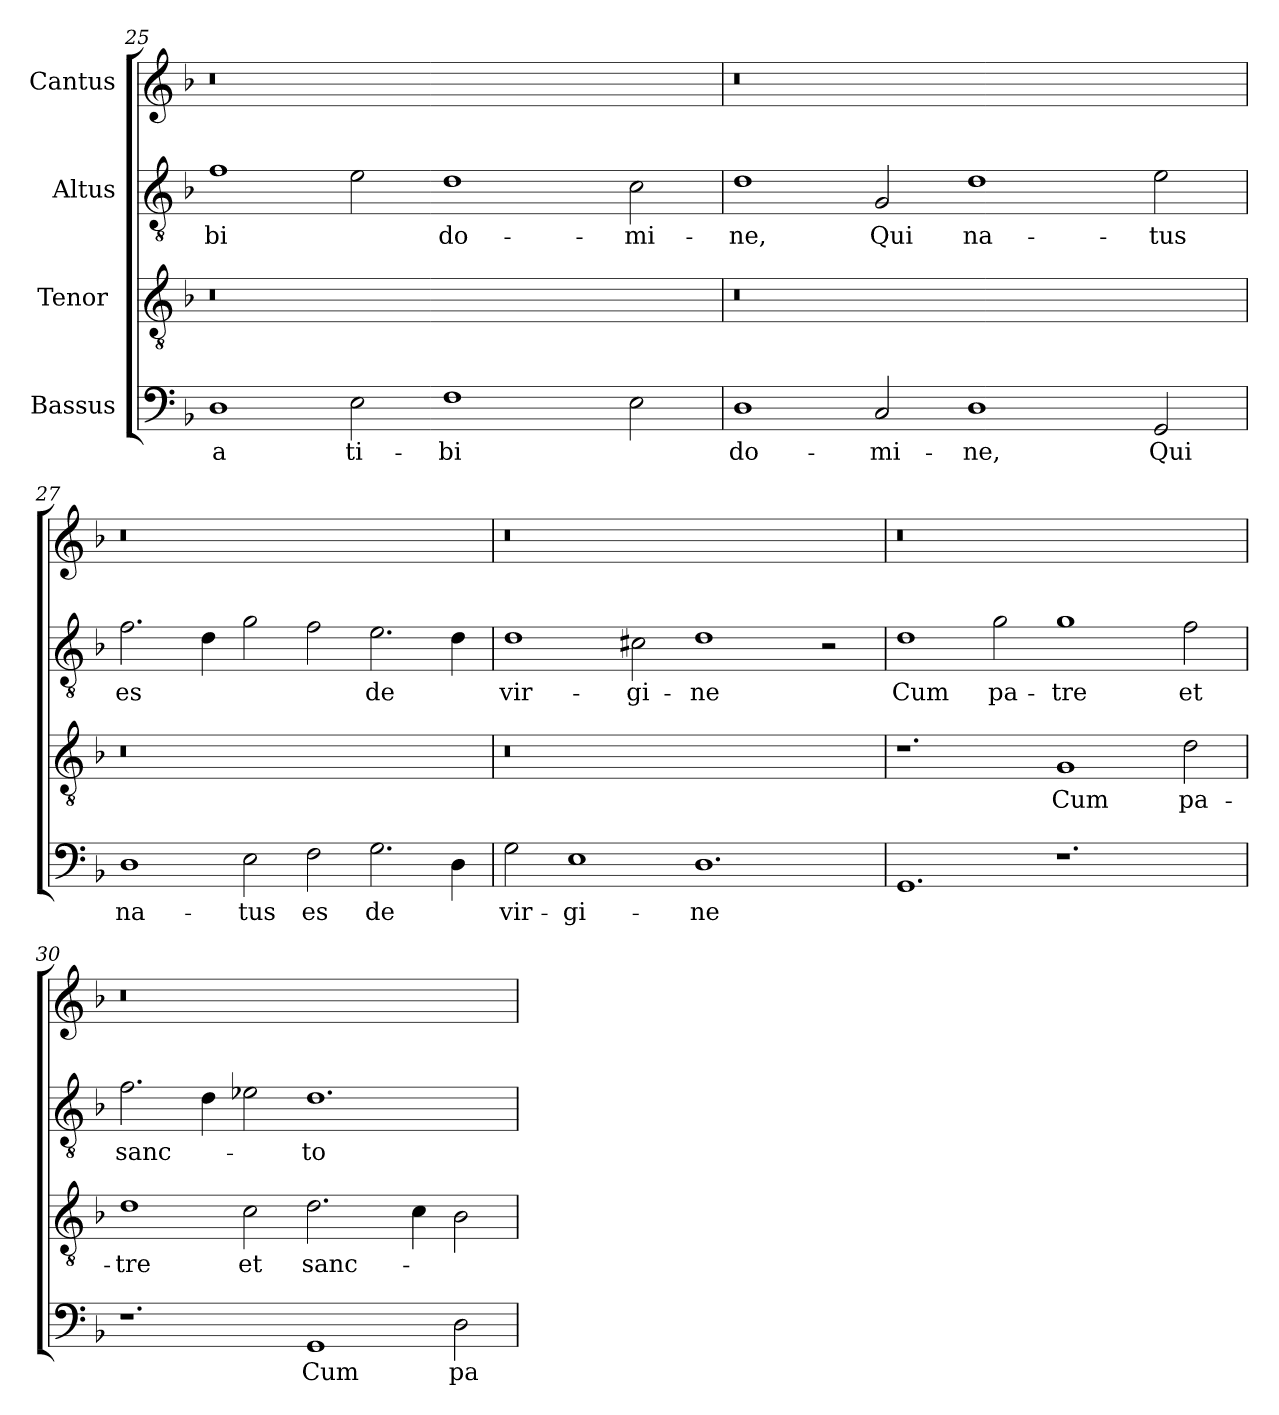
**kern	**text	**kern	**text	**kern	**text	**kern
*part4	*part4	*part3	*part3	*part2	*part2	*part1
*staff4	*staff4	*staff3	*staff3	*staff2	*staff2	*staff1
*I"Bassus	*	*I"Tenor 	*	*I"Altus	*	*I"Cantus
*clefF4	*	*clefGv2	*	*clefGv2	*	*clefG2
*k[b-]	*	*k[b-]	*	*k[b-]	*	*k[b-]
*F:	*	*F:	*	*F:	*	*F:
=25	=25	=25	=25	=25	=25	=25
1D\	-a	0r	.	1f\	-bi	0r
2E\	ti-	.	.	2e\	.	.
1F\	-bi	.	.	1d\	do-	.
.	.	1ryy	.	.	.	1ryy
2E\	.	.	.	2c\	-mi-	.
=26	=26	=26	=26	=26	=26	=26
1D\	do-	0r	.	1d\	-ne,	0r
2C/	-mi-	.	.	2G/	Qui	.
1D\	-ne,	.	.	1d\	na-	.
.	.	1ryy	.	.	.	1ryy
2GG/	Qui	.	.	2e\	-tus	.
=27	=27	=27	=27	=27	=27	=27
1D\	na-	0r	.	2.f\	es	0r
.	.	.	.	4d\	.	.
2E\	-tus	.	.	2g\	.	.
2F\	es	.	.	2f\	.	.
2.G\	de	1ryy	.	2.e\	de	1ryy
4D\	.	.	.	4d\	.	.
=28	=28	=28	=28	=28	=28	=28
2G\	vir-	0r	.	1d\	vir-	0r
1E\	-gi-	.	.	.	.	.
.	.	.	.	2c#X\	-gi-	.
1.D\	-ne	.	.	1d\	-ne	.
.	.	1ryy	.	.	.	1ryy
.	.	.	.	2r	.	.
!!LO:PB:g=z
=29	=29	=29	=29	=29	=29	=29
1.GG/	.	1.r	.	1d\	Cum	0r
.	.	.	.	2g\	pa-	.
1.r	.	1G/	Cum	1g\	-tre	.
.	.	.	.	.	.	1ryy
.	.	2d\	pa-	2f\	et	.
=30	=30	=30	=30	=30	=30	=30
1.r	.	1d\	-tre	2.f\	sanc-	0r
.	.	.	.	4d\	.	.
.	.	2c\	et	2e-X\	.	.
1GG/	Cum	2.d\	sanc-	1.d\	-to	.
.	.	.	.	.	.	1ryy
.	.	4c\	.	.	.	.
2D\	pa-	2B-\	.	.	.	.
=	=	=	=	=	=	=
*-	*-	*-	*-	*-	*-	*-
